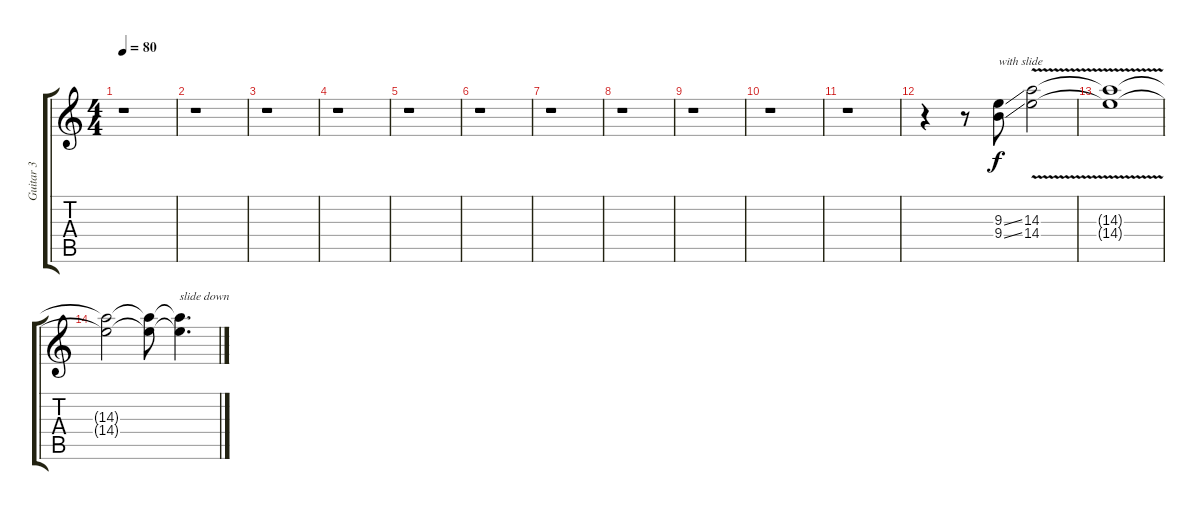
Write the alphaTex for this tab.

\track ("Guitar 3" "Guitar 3") {instrument overdrivenguitar}
\staff {score tabs}
\tuning (E4 B3 G3 D3 A2 E2) {hide}
\ts (4 4)
\tempo 80
\clef g2
\ks c
r.1{dy f} |
r.1 |
r.1 |
r.1 |
r.1 |
r.1 |
r.1 |
r.1 |
r.1 |
r.1 |
r.1 |
r.4 r.8 (9.3{ss} 9.4{ss}).8{txt "with slide"} (14.3{v} 14.4{v}).2 |
(14.3{t} 14.4{t}).1 |
(14.3{t} 14.4{t}).2 (14.3{t} 14.4{t}).8 (14.3{t} 14.4{t}).4{d txt "slide down"}
